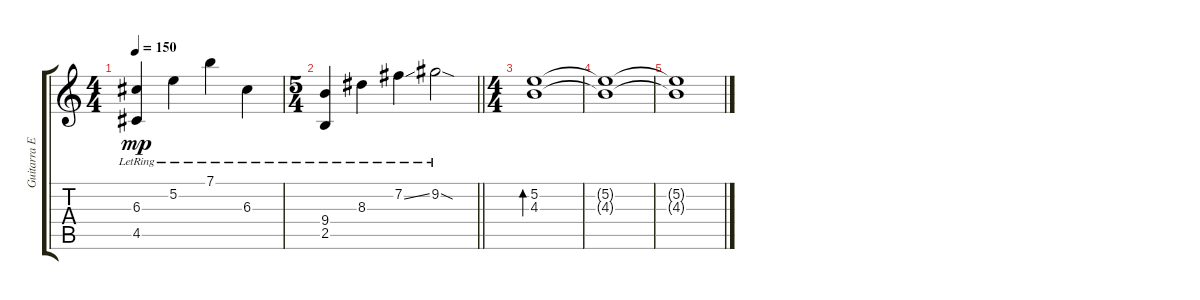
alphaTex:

\track ("Guitarra Electrica" "Guitarra E") {instrument overdrivenguitar}
\staff {score tabs}
\tuning (E4 B3 G3 D3 A2 E2) {hide}
\ts (4 4)
\tempo 150
\clef g2
\ks c
(6.3{lr} 4.5{lr}).4{dy mp} 5.2{lr}.4 7.1{lr}.4 6.3{lr}.4 |
\ts (5 4)
\barLineRight lightlight
(9.4{lr} 2.5{lr}).4 8.3{lr}.4 7.2{ss lr}.4 9.2{sod lr}.2 |
\ts (4 4)
(5.2 4.3).1{bd 480} |
(5.2{t} 4.3{t}).1 |
(5.2{t} 4.3{t}).1
